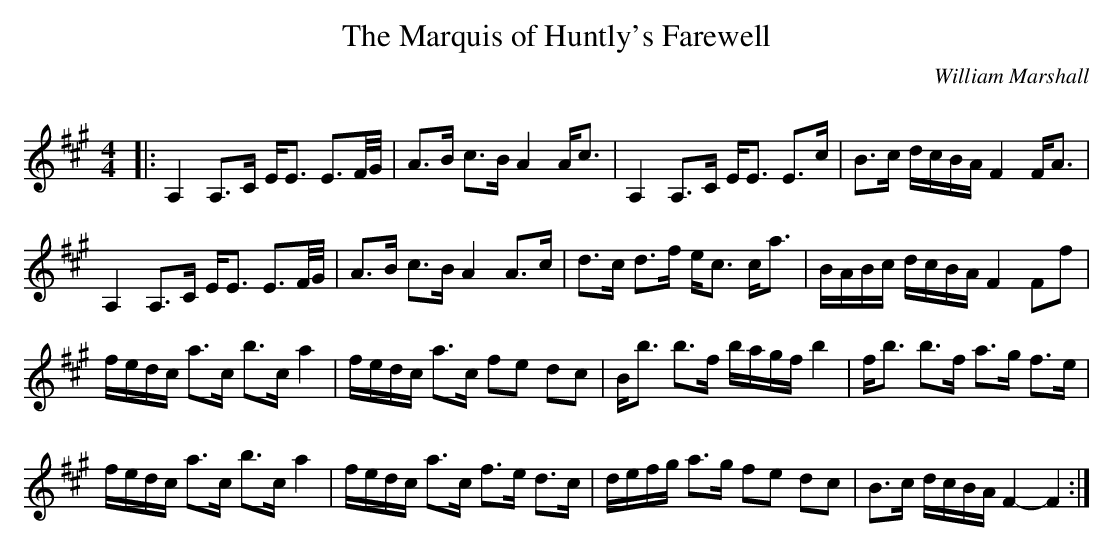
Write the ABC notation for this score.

X:1
T: The Marquis of Huntly's Farewell
C:William Marshall
Q: 128
K:A
M:4/4
L:1/16
|:A,4 A,3C EE3 E3F1/2G1/2|A3B c3B A4 Ac3|A,4 A,3C EE3 E3c|B3c dcBA F4 FA3|
A,4 A,3C EE3 E3F1/2G1/2|A3B c3B A4 A3c|d3c d3f ec3 ca3|BABc dcBA F4 F2f2|
fedc a3c b3c a4|fedc a3c f2e2 d2c2|Bb3 b3f bagf b4|fb3 b3f a3g f3e|
fedc a3c b3c a4|fedc a3c f3e d3c|defg a3g f2e2 d2c2|B3c dcBA F4-F4:|
